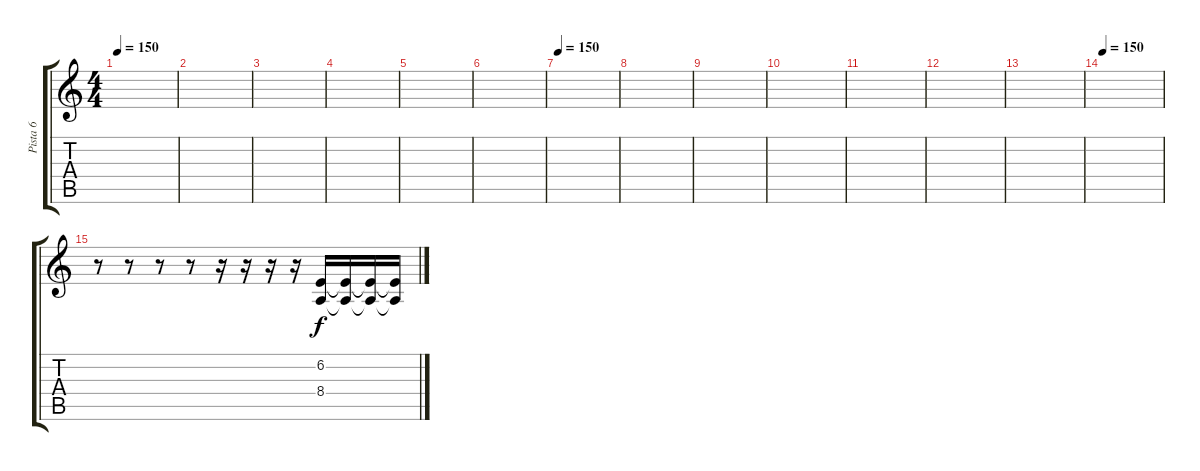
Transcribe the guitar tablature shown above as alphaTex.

\track ("Pista 6" "Pista 6") {instrument choiraahs}
\staff {score tabs}
\tuning (Eb4 Bb3 Gb3 Db3 Ab2 Eb2) {hide}
\ts (4 4)
\tempo 150
\clef g2
\ks c
|
|
|
|
|
|
\tempo 150
|
|
|
|
|
|
|
\tempo 150
|
r.8 r.8 r.8 r.8 r.16 r.16 r.16 r.16 (6.2 8.4).16 (6.2{t} 8.4{t}).16 (6.2{t} 8.4{t}).16 (6.2{t} 8.4{t}).16
